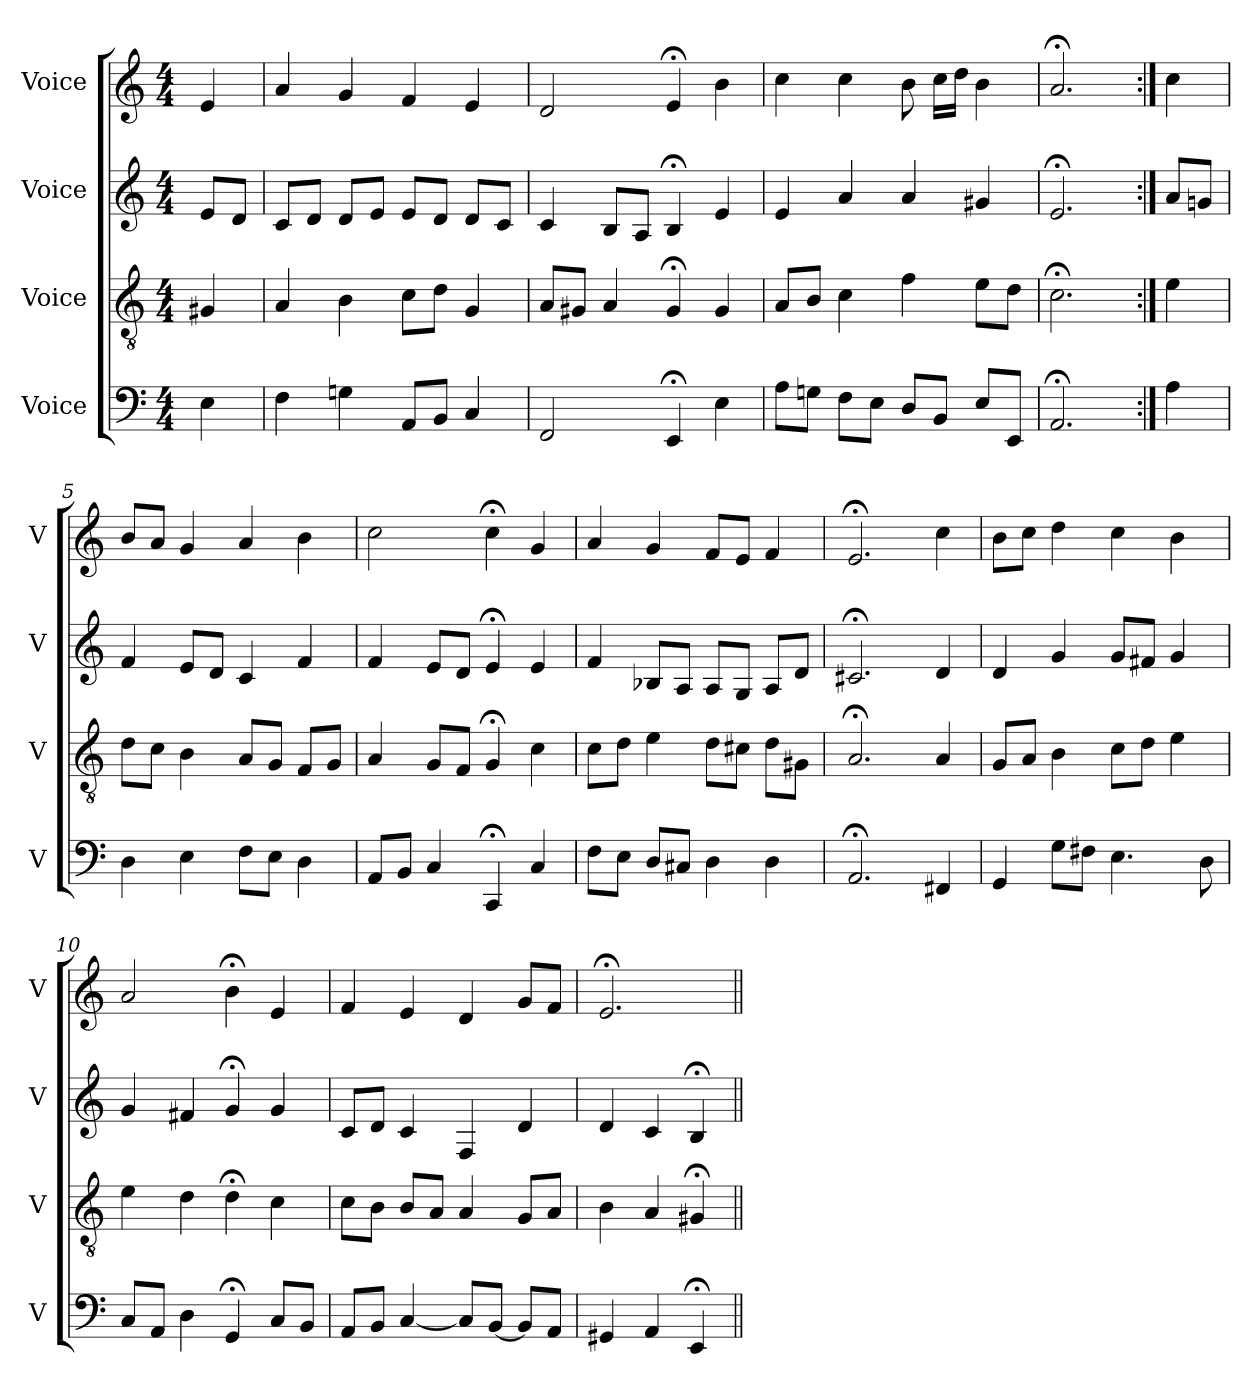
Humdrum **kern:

**kern	**kern	**kern	**kern
*part4	*part3	*part2	*part1
*staff4	*staff3	*staff2	*staff1
*I"Voice	*I"Voice	*I"Voice	*I"Voice
*I'V	*I'V	*I'V	*I'V
*clefF4	*clefGv2	*clefG2	*clefG2
*k[]	*k[]	*k[]	*k[]
*M4/4	*M4/4	*M4/4	*M4/4
=	=	=	=
4E\	4G#X/	8e/L	4e/
.	.	8d/J	.
=1	=1	=1	=1
4F\	4A/	8c/L	4a/
.	.	8d/J	.
4Gn\	4B\	8d/L	4g/
.	.	8e/J	.
8AA/L	8c\L	8e/L	4f/
8BB/J	8d\J	8d/J	.
4C/	4G/	8d/L	4e/
.	.	8c/J	.
=2	=2	=2	=2
2FF/	8A/L	4c/	2d/
.	8G#X/J	.	.
.	4A/	8B/L	.
.	.	8A/J	.
4EE;</	4G#;</	4B;</	4e;</
4E\	4G#/	4e/	4b\
=3	=3	=3	=3
8A\L	8A/L	4e/	4cc\
8Gn\J	8B/J	.	.
8F\L	4c\	4a/	4cc\
8E\J	.	.	.
8D/L	4f\	4a/	8b\
8BB/J	.	.	16cc\LL
.	.	.	16dd\JJ
8E/L	8e\L	4g#X/	4b\
8EE/J	8d\J	.	.
=4	=4	=4	=4
2.AA;</	2.c;<\	2.e;</	2.a;</
=4X1:|!	=4X1:|!	=4X1:|!	=4X1:|!
4A\	4e\	8a/L	4cc\
.	.	8gn/J	.
=5	=5	=5	=5
4D\	8d\L	4f/	8b/L
.	8c\J	.	8a/J
4E\	4B\	8e/L	4g/
.	.	8d/J	.
8F\L	8A/L	4c/	4a/
8E\J	8G/J	.	.
4D\	8F/L	4f/	4b\
.	8G/J	.	.
!!LO:LB:g=z
=6	=6	=6	=6
8AA/L	4A/	4f/	2cc\
8BB/J	.	.	.
4C/	8G/L	8e/L	.
.	8F/J	8d/J	.
4CC;</	4G;</	4e;</	4cc;<\
4C/	4c\	4e/	4g/
=7	=7	=7	=7
8F\L	8c\L	4f/	4a/
8E\J	8d\J	.	.
8D/L	4e\	8B-X/L	4g/
8C#X/J	.	8A/J	.
4D\	8d\L	8A/L	8f/L
.	8c#X\J	8G/J	8e/J
4D\	8d\L	8A/L	4f/
.	8G#X\J	8d/J	.
=8	=8	=8	=8
2.AA;</	2.A;</	2.c#X;</	2.e;</
4FF#X/	4A/	4d/	4cc\
=9	=9	=9	=9
4GG/	8G/L	4d/	8b\L
.	8A/J	.	8cc\J
8G\L	4B\	4g/	4dd\
8F#X\J	.	.	.
4.E\	8c\L	8g/L	4cc\
.	8d\J	8f#X/J	.
.	4e\	4g/	4b\
8D\	.	.	.
=10	=10	=10	=10
8C/L	4e\	4g/	2a/
8AA/J	.	.	.
4D\	4d\	4f#X/	.
4GG;</	4d;<\	4g;</	4b;<\
8C/L	4c\	4g/	4e/
8BB/J	.	.	.
=11	=11	=11	=11
8AA/L	8c\L	8c/L	4f/
8BB/J	8B\J	8d/J	.
[4C/	8B/L	4c/	4e/
.	8A/J	.	.
8C/L]	4A/	4F/	4d/
[8BB/J	.	.	.
8BB/L]	8G/L	4d/	8g/L
8AA/J	8A/J	.	8f/J
!!LO:LB:g=z
=12	=12	=12	=12
4GG#X/	4B\	4d/	2.e;</
4AA/	4A/	4c/	.
4EE;</	4G#X;</	4B;</	.
=||	=||	=||	=||
*-	*-	*-	*-
